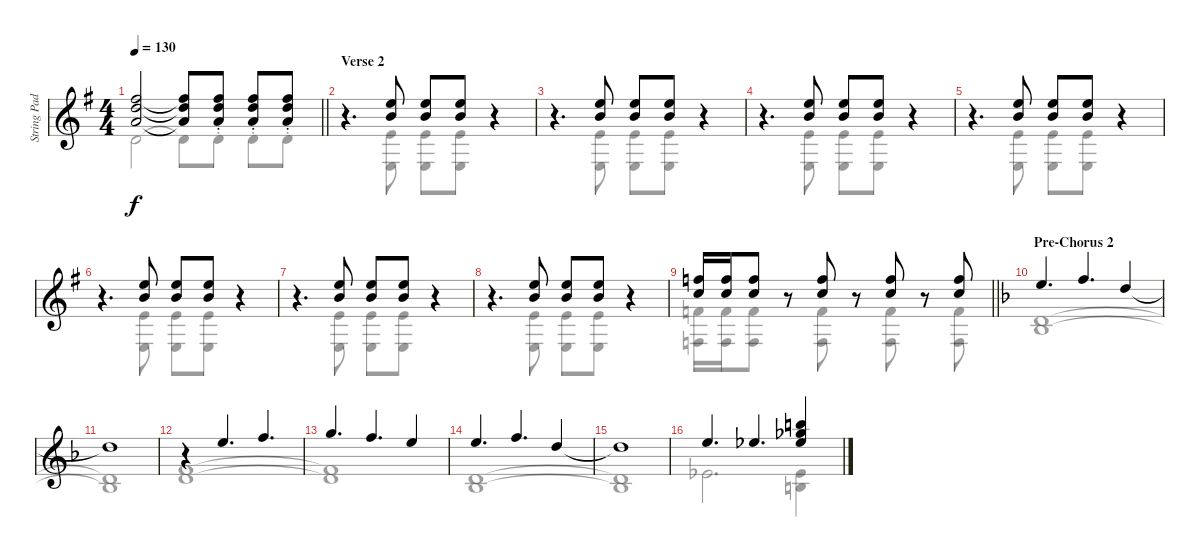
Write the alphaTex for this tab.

\track ("String Pad" "String Pad") {instrument stringensemble1}
\staff {score}
\tuning (E5 B4 G4 D4 A3 E3) {hide}
\voice
\ts (4 4)
\tempo 130
\clef g2
\barLineRight lightlight
\ks eminor
(2.1 3.2 2.3).2{dy f} (2.1{t} 3.2{t} 2.3{t}).8 (2.1{st} 3.2{st} 2.3{st}).8 (2.1{st} 3.2{st} 2.3{st}).8 (2.1{st} 3.2{st} 2.3{st}).8 |
\section ("" "Verse 2")
r.4{d volume 9} (0.1 0.2).8 (0.1 0.2).8 (0.1 0.2).8 r.4 |
r.4{d} (0.1 0.2).8 (0.1 0.2).8 (0.1 0.2).8 r.4 |
r.4{d} (0.1 0.2).8 (0.1 0.2).8 (0.1 0.2).8 r.4 |
r.4{d} (0.1 0.2).8 (0.1 0.2).8 (0.1 0.2).8 r.4 |
r.4{d} (0.1 0.2).8 (0.1 0.2).8 (0.1 0.2).8 r.4 |
r.4{d} (0.1 0.2).8 (0.1 0.2).8 (0.1 0.2).8 r.4 |
r.4{d} (0.1 0.2).8 (0.1 0.2).8 (0.1 0.2).8 r.4 |
\barLineRight lightlight
(1.1 1.2).16{volume 13} (1.1 1.2).16 (1.1 1.2).8 r.8 (1.1 1.2).8 r.8 (1.1 1.2).8 r.8 (1.1 1.2).8 |
\section ("" "Pre-Chorus 2")
\ks dminor
0.1.4{d} 1.1.4{d} 3.2.4 |
3.2{t}.1 |
r.4 0.1.4{d} 1.1.4{d} |
3.1.4{d} 1.1.4{d} 0.1.4 |
0.1.4{d} 1.1.4{d} 3.2.4 |
3.2{t}.1 |
0.1.4{d} 4.2.4{d} (7.1 7.2 8.3).4
\voice
\clef g2
\ottava regular
\simile none
\barLineRight lightlight
\ks eminor
0.4.2{dy f} 0.4{t}.8 0.4{st}.8 0.4{st}.8 0.4{st}.8 |
r.4{d} (2.4 0.6).8 (2.4 0.6).8 (2.4 0.6).8 r.4 |
r.4{d} (2.4 0.6).8 (2.4 0.6).8 (2.4 0.6).8 r.4 |
r.4{d} (2.4 0.6).8 (2.4 0.6).8 (2.4 0.6).8 r.4 |
r.4{d} (2.4 0.6).8 (2.4 0.6).8 (2.4 0.6).8 r.4 |
r.4{d} (2.4 0.6).8 (2.4 0.6).8 (2.4 0.6).8 r.4 |
r.4{d} (2.4 0.6).8 (2.4 0.6).8 (2.4 0.6).8 r.4 |
r.4{d} (2.4 0.6).8 (2.4 0.6).8 (2.4 0.6).8 r.4 |
\barLineRight lightlight
(3.4 1.6).16 (3.4 1.6).16 (3.4 1.6).8 r.8 (3.4 1.6).8 r.8 (3.4 1.6).8 r.8 (3.4 1.6).8 |
\ks dminor
(0.4 1.5).1 |
(0.4{t} 1.5{t}).1 |
(0.4 8.5).1 |
(0.4{t} 8.5{t}).1 |
(0.4 1.5).1 |
(0.4{t} 1.5{t}).1 |
1.4.2{d} (1.4 2.5).4
